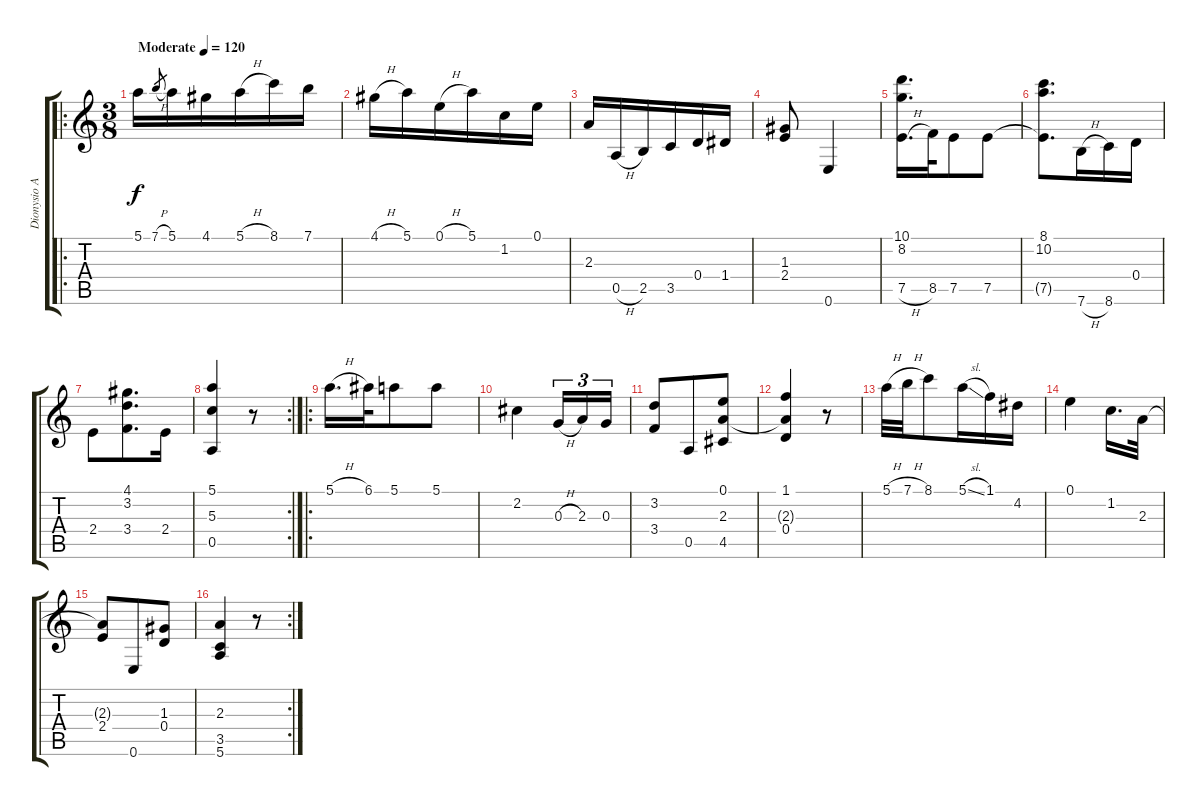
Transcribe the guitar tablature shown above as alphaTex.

\track ("Dionysio Aguado" "Dionysio A") {instrument acousticguitarnylon}
\staff {score tabs}
\tuning (E4 B3 G3 D3 A2 E2) {hide}
\ro
\ts (3 8)
\tempo (120 "Moderate")
\clef g2
\ks c
5.1.16{dy f instrument acousticguitarnylon} 7.1{h}.8{gr} 5.1.16 4.1.16 5.1{h}.16 8.1.16 7.1.16 |
4.1{h}.16 5.1.16 0.1{h}.16 5.1.16 1.2.16 0.1.16 |
2.3.16 0.5{h}.16 2.5.16 3.5.16 0.4.16 1.4.16 |
(1.3 2.4).8 0.6.4 |
(10.1 8.2 7.5{h}).16{d} 8.5.32 7.5.8 7.5.8 |
(8.1 10.2 7.5{t}).8{d} 7.6{h}.16 8.6.16 0.4.16 |
2.4.8 (4.1 3.2 3.4).8{d} 2.4.16 |
\rc 2
(5.1 5.3 0.5).4 r.8 |
\ro
5.1{h}.16{d} 6.1.32 5.1.8 5.1.8 |
2.2.4 0.3{h}.16{tu (3 2)} 2.3.16{tu (3 2)} 0.3.16{tu (3 2)} |
(3.2 3.4).8 0.5.8 (0.1 2.3 4.5).8 |
(1.1 2.3{t} 0.4).4 r.8 |
5.1{h}.32 7.1{h}.32 8.1.8 5.1{sl}.16 1.1.16 4.2.16 |
0.1.4 1.2.16{d} 2.3.32 |
(2.3{t} 2.4).8 0.6.8 (1.3 0.4).8 |
\rc 2
(2.3 3.5 5.6).4 r.8
